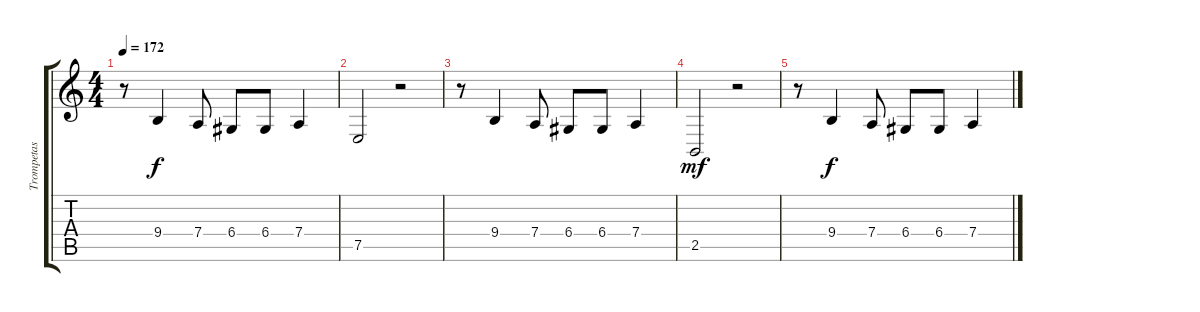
\track ("Trompetas" "Trompetas") {instrument trombone}
\staff {score tabs}
\tuning (E4 B3 G3 D3 A2 E2) {hide}
\ts (4 4)
\tempo 172
\clef g2
\ks c
r.8{dy mf} 9.4.4{dy f} 7.4.8 6.4.8 6.4.8 7.4.4 |
7.5.2 r.2 |
r.8 9.4.4 7.4.8 6.4.8 6.4.8 7.4.4 |
2.5.2{dy mf} r.2 |
r.8 9.4.4{dy f} 7.4.8 6.4.8 6.4.8 7.4.4
